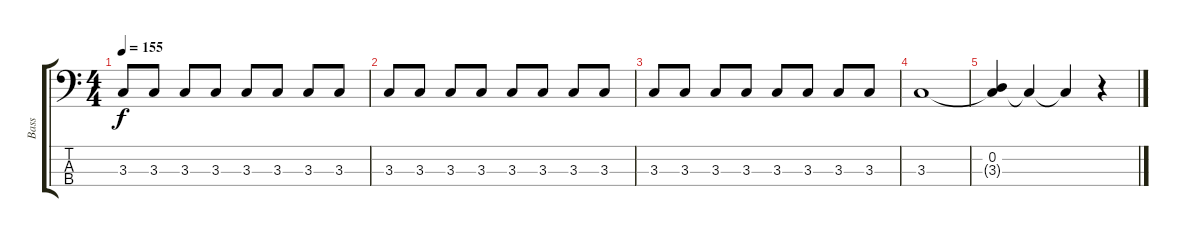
\track ("Bass" "Bass") {instrument electricbassfinger}
\staff {score tabs}
\tuning (G2 D2 A1 E1) {hide}
\ts (4 4)
\tempo 155
\clef f4
\ks c
3.3.8{dy f} 3.3.8 3.3.8 3.3.8 3.3.8 3.3.8 3.3.8 3.3.8 |
3.3.8 3.3.8 3.3.8 3.3.8 3.3.8 3.3.8 3.3.8 3.3.8 |
3.3.8 3.3.8 3.3.8 3.3.8 3.3.8 3.3.8 3.3.8 3.3.8 |
3.3.1 |
(0.2 3.3{t}).4 3.3{t}.4 3.3{t}.4 r.4
